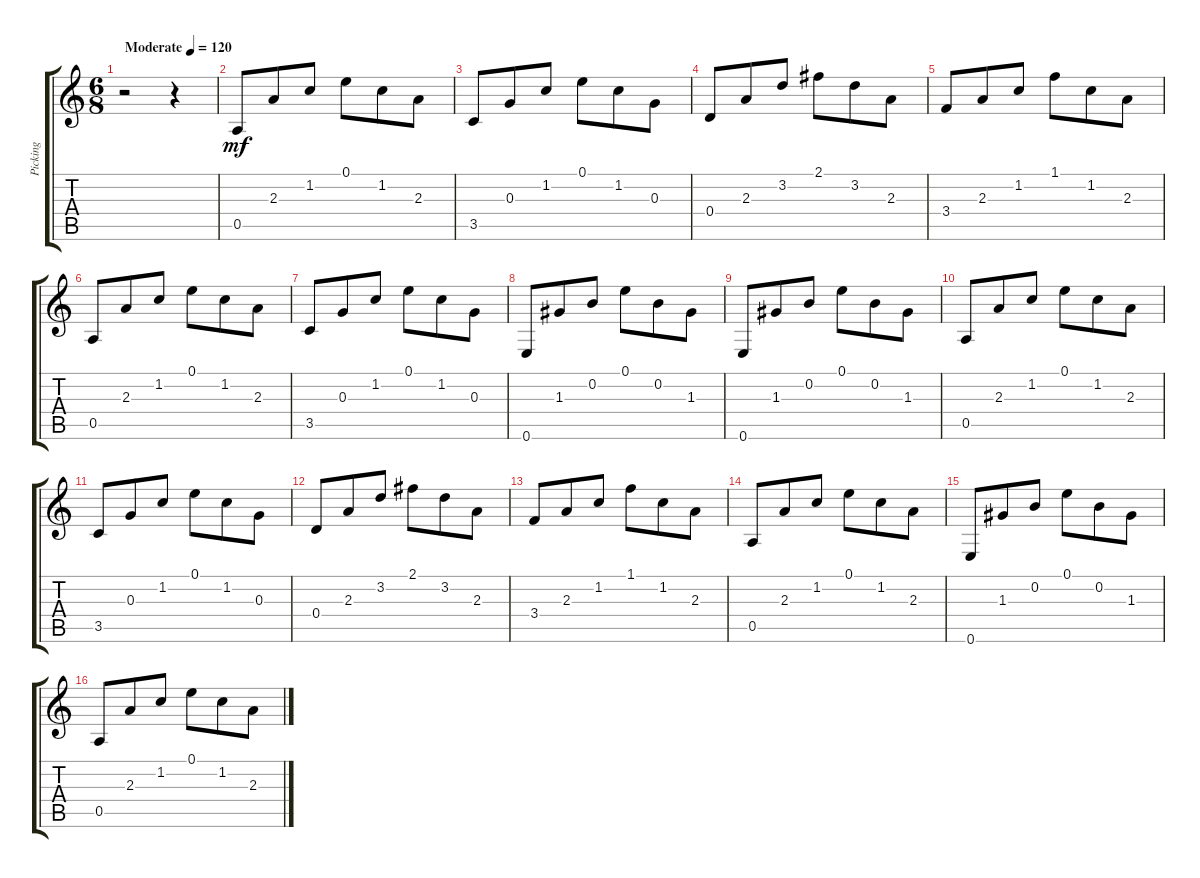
\track ("Picking" "Picking") {instrument acousticguitarnylon}
\staff {score tabs}
\tuning (E4 B3 G3 D3 A2 E2) {hide}
\ts (6 8)
\tempo (120 "Moderate")
\clef g2
\ks c
r.2{dy mf instrument acousticguitarnylon} r.4 |
0.5.8 2.3.8 1.2.8 0.1.8 1.2.8 2.3.8 |
3.5.8 0.3.8 1.2.8 0.1.8 1.2.8 0.3.8 |
0.4.8 2.3.8 3.2.8 2.1.8 3.2.8 2.3.8 |
3.4.8 2.3.8 1.2.8 1.1.8 1.2.8 2.3.8 |
0.5.8 2.3.8 1.2.8 0.1.8 1.2.8 2.3.8 |
3.5.8 0.3.8 1.2.8 0.1.8 1.2.8 0.3.8 |
0.6.8 1.3.8 0.2.8 0.1.8 0.2.8 1.3.8 |
0.6.8 1.3.8 0.2.8 0.1.8 0.2.8 1.3.8 |
0.5.8 2.3.8 1.2.8 0.1.8 1.2.8 2.3.8 |
3.5.8 0.3.8 1.2.8 0.1.8 1.2.8 0.3.8 |
0.4.8 2.3.8 3.2.8 2.1.8 3.2.8 2.3.8 |
3.4.8 2.3.8 1.2.8 1.1.8 1.2.8 2.3.8 |
0.5.8 2.3.8 1.2.8 0.1.8 1.2.8 2.3.8 |
0.6.8 1.3.8 0.2.8 0.1.8 0.2.8 1.3.8 |
0.5.8 2.3.8 1.2.8 0.1.8 1.2.8 2.3.8
